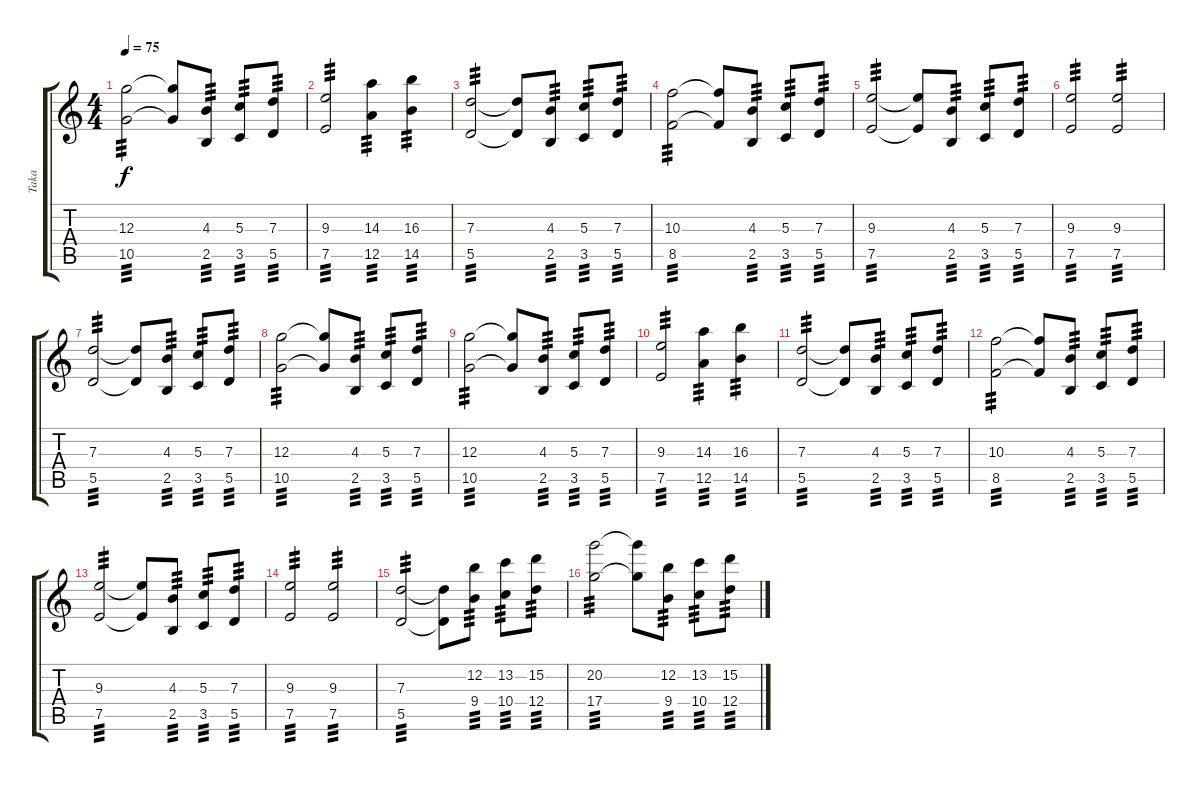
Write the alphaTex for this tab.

\track ("Taka" "Taka") {instrument electricguitarjazz}
\staff {score tabs}
\tuning (E4 B3 G3 D3 A2 E2) {hide}
\ts (4 4)
\tempo 75
\clef g2
\ks c
(12.3 10.5).2{tp 3 dy f} (12.3{t} 10.5{t}).8 (4.3 2.5).8{tp 3} (5.3 3.5).8{tp 3} (7.3 5.5).8{tp 3} |
(9.3 7.5).2{tp 3} (14.3 12.5).4{tp 3} (16.3 14.5).4{tp 3} |
(7.3 5.5).2{tp 3} (7.3{t} 5.5{t}).8 (4.3 2.5).8{tp 3} (5.3 3.5).8{tp 3} (7.3 5.5).8{tp 3} |
(10.3 8.5).2{tp 3} (10.3{t} 8.5{t}).8 (4.3 2.5).8{tp 3} (5.3 3.5).8{tp 3} (7.3 5.5).8{tp 3} |
(9.3 7.5).2{tp 3} (9.3{t} 7.5{t}).8 (4.3 2.5).8{tp 3} (5.3 3.5).8{tp 3} (7.3 5.5).8{tp 3} |
(9.3 7.5).2{tp 3} (9.3 7.5).2{tp 3} |
(7.3 5.5).2{tp 3} (7.3{t} 5.5{t}).8 (4.3 2.5).8{tp 3} (5.3 3.5).8{tp 3} (7.3 5.5).8{tp 3} |
(12.3 10.5).2{tp 3} (12.3{t} 10.5{t}).8 (4.3 2.5).8{tp 3} (5.3 3.5).8{tp 3} (7.3 5.5).8{tp 3} |
(12.3 10.5).2{tp 3} (12.3{t} 10.5{t}).8 (4.3 2.5).8{tp 3} (5.3 3.5).8{tp 3} (7.3 5.5).8{tp 3} |
(9.3 7.5).2{tp 3} (14.3 12.5).4{tp 3} (16.3 14.5).4{tp 3} |
(7.3 5.5).2{tp 3} (7.3{t} 5.5{t}).8 (4.3 2.5).8{tp 3} (5.3 3.5).8{tp 3} (7.3 5.5).8{tp 3} |
(10.3 8.5).2{tp 3} (10.3{t} 8.5{t}).8 (4.3 2.5).8{tp 3} (5.3 3.5).8{tp 3} (7.3 5.5).8{tp 3} |
(9.3 7.5).2{tp 3} (9.3{t} 7.5{t}).8 (4.3 2.5).8{tp 3} (5.3 3.5).8{tp 3} (7.3 5.5).8{tp 3} |
(9.3 7.5).2{tp 3} (9.3 7.5).2{tp 3} |
(7.3 5.5).2{tp 3} (7.3{t} 5.5{t}).8 (12.2 9.4).8{tp 3} (13.2 10.4).8{tp 3} (15.2 12.4).8{tp 3} |
(20.2 17.4).2{tp 3} (20.2{t} 17.4{t}).8 (12.2 9.4).8{tp 3} (13.2 10.4).8{tp 3} (15.2 12.4).8{tp 3}
